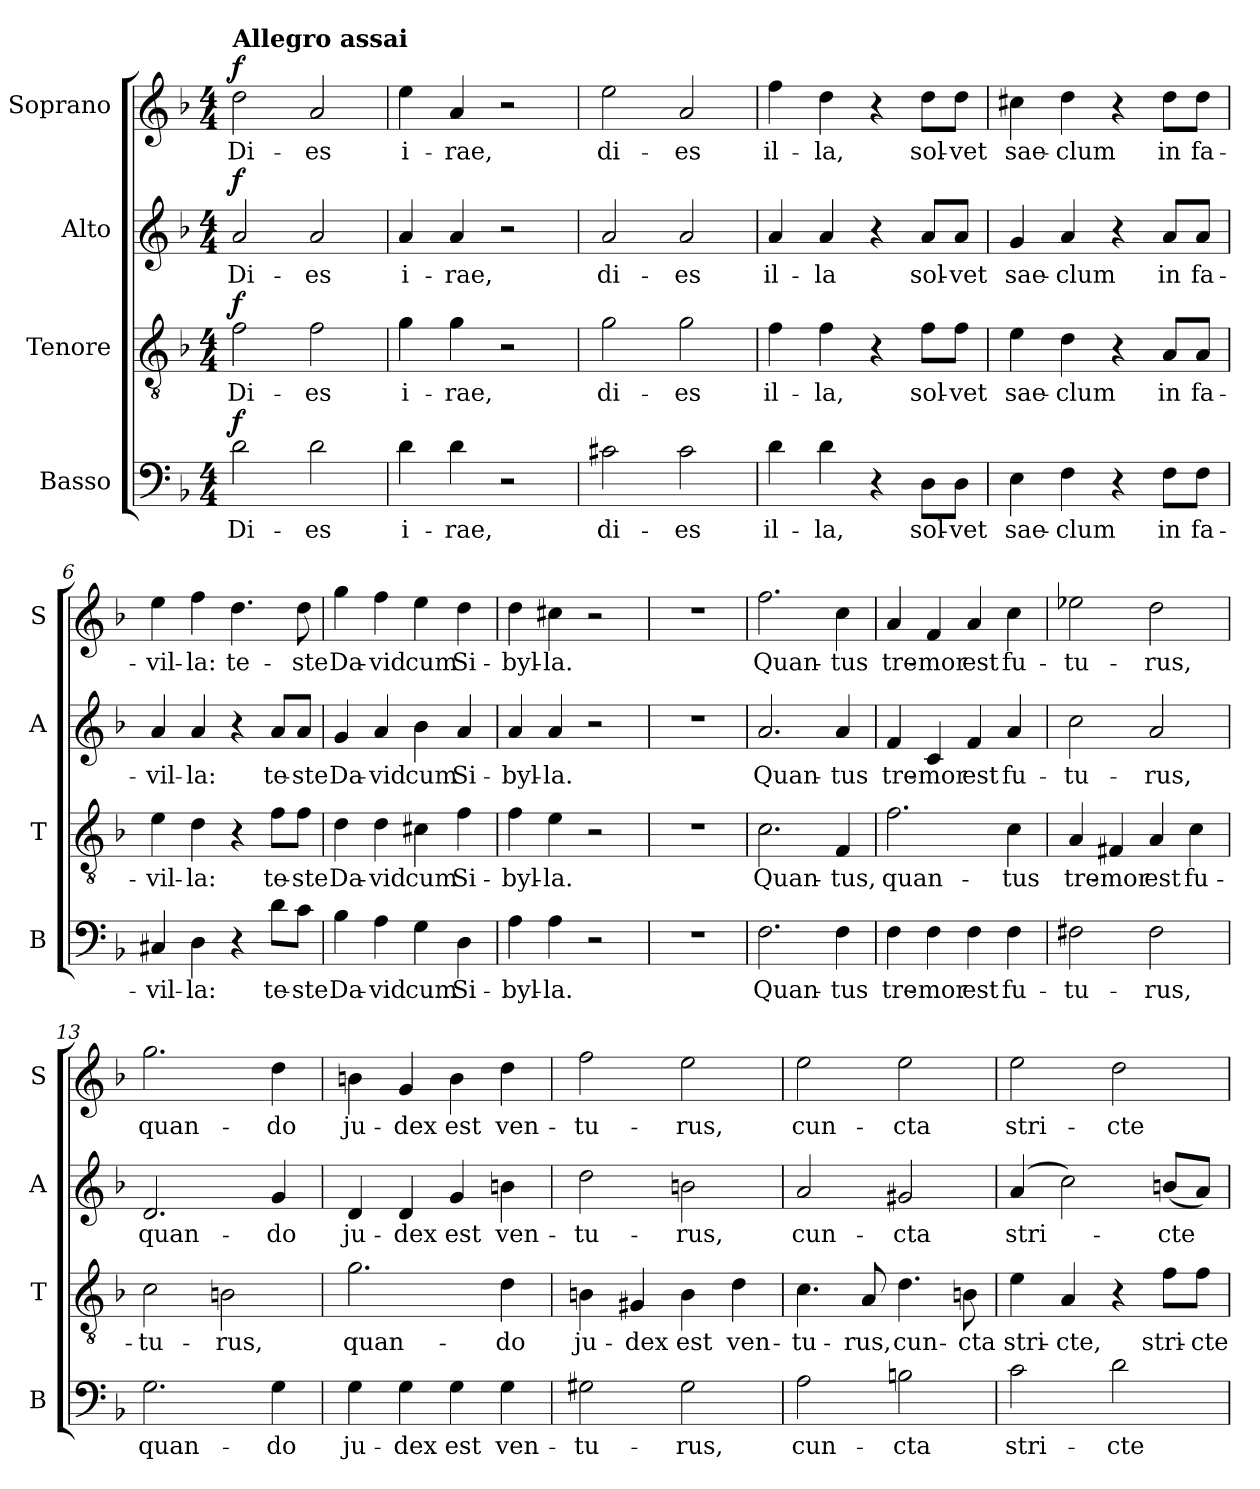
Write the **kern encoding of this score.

**kern	**text	**dynam	**kern	**text	**dynam	**kern	**text	**dynam	**kern	**text	**dynam
*part4	*part4	*part4	*part3	*part3	*part3	*part2	*part2	*part2	*part1	*part1	*part1
*staff4	*staff4	*staff4	*staff3	*staff3	*staff3	*staff2	*staff2	*staff2	*staff1	*staff1	*staff1
*I"Basso	*	*	*I"Tenore	*	*	*I"Alto	*	*	*I"Soprano	*	*
*I'B	*	*	*I'T	*	*	*I'A	*	*	*I'S	*	*
*clefF4	*	*	*clefGv2	*	*	*clefG2	*	*	*clefG2	*	*
*k[b-]	*	*	*k[b-]	*	*	*k[b-]	*	*	*k[b-]	*	*
*d:	*	*	*d:	*	*	*d:	*	*	*d:	*	*
*M4/4	*	*	*M4/4	*	*	*M4/4	*	*	*M4/4	*	*
=1	=1	=1	=1	=1	=1	=1	=1	=1	=1	=1	=1
!	!	!	!	!	!	!	!	!	!LO:TX:a:B:t=Allegro assai	!	!
!	!LO:LY:b	!LO:DY:a	!	!LO:LY:b	!LO:DY:a	!	!LO:LY:b	!LO:DY:a	!	!LO:LY:b	!LO:DY:a
2d\	Di-	f	2f\	Di-	f	2a/	Di-	f	2dd\	Di-	f
!	!LO:LY:b	!	!	!LO:LY:b	!	!	!LO:LY:b	!	!	!LO:LY:b	!
2d\	-es	.	2f\	-es	.	2a/	-es	.	2a/	-es	.
=2	=2	=2	=2	=2	=2	=2	=2	=2	=2	=2	=2
!	!LO:LY:b	!	!	!LO:LY:b	!	!	!LO:LY:b	!	!	!LO:LY:b	!
4d\	i-	.	4g\	i-	.	4a/	i-	.	4ee\	i-	.
!	!LO:LY:b	!	!	!LO:LY:b	!	!	!LO:LY:b	!	!	!LO:LY:b	!
4d\	-rae,	.	4g\	-rae,	.	4a/	-rae,	.	4a/	-rae,	.
2r	.	.	2r	.	.	2r	.	.	2r	.	.
=3	=3	=3	=3	=3	=3	=3	=3	=3	=3	=3	=3
!	!LO:LY:b	!	!	!LO:LY:b	!	!	!LO:LY:b	!	!	!LO:LY:b	!
2c#X\	di-	.	2g\	di-	.	2a/	di-	.	2ee\	di-	.
!	!LO:LY:b	!	!	!LO:LY:b	!	!	!LO:LY:b	!	!	!LO:LY:b	!
2c#\	-es	.	2g\	-es	.	2a/	-es	.	2a/	-es	.
=4	=4	=4	=4	=4	=4	=4	=4	=4	=4	=4	=4
!	!LO:LY:b	!	!	!LO:LY:b	!	!	!LO:LY:b	!	!	!LO:LY:b	!
4d\	il-	.	4f\	il-	.	4a/	il-	.	4ff\	il-	.
!	!LO:LY:b	!	!	!LO:LY:b	!	!	!LO:LY:b	!	!	!LO:LY:b	!
4d\	-la,	.	4f\	-la,	.	4a/	-la	.	4dd\	-la,	.
4r	.	.	4r	.	.	4r	.	.	4r	.	.
!	!LO:LY:b	!	!	!LO:LY:b	!	!	!LO:LY:b	!	!	!LO:LY:b	!
8D\L	sol-	.	8f\L	sol-	.	8a/L	sol-	.	8dd\L	sol-	.
!	!LO:LY:b	!	!	!LO:LY:b	!	!	!LO:LY:b	!	!	!LO:LY:b	!
8D\J	-vet	.	8f\J	-vet	.	8a/J	-vet	.	8dd\J	-vet	.
=5	=5	=5	=5	=5	=5	=5	=5	=5	=5	=5	=5
!	!LO:LY:b	!	!	!LO:LY:b	!	!	!LO:LY:b	!	!	!LO:LY:b	!
4E\	sae-	.	4e\	sae-	.	4g/	sae-	.	4cc#X\	sae-	.
!	!LO:LY:b	!	!	!LO:LY:b	!	!	!LO:LY:b	!	!	!LO:LY:b	!
4F\	-clum	.	4d\	-clum	.	4a/	-clum	.	4dd\	-clum	.
4r	.	.	4r	.	.	4r	.	.	4r	.	.
!	!LO:LY:b	!	!	!LO:LY:b	!	!	!LO:LY:b	!	!	!LO:LY:b	!
8F\L	in	.	8A/L	in	.	8a/L	in	.	8dd\L	in	.
!	!LO:LY:b	!	!	!LO:LY:b	!	!	!LO:LY:b	!	!	!LO:LY:b	!
8F\J	fa-	.	8A/J	fa-	.	8a/J	fa-	.	8dd\J	fa-	.
=6	=6	=6	=6	=6	=6	=6	=6	=6	=6	=6	=6
!	!LO:LY:b	!	!	!LO:LY:b	!	!	!LO:LY:b	!	!	!LO:LY:b	!
4C#X/	-vil-	.	4e\	-vil-	.	4a/	-vil-	.	4ee\	-vil-	.
!	!LO:LY:b	!	!	!LO:LY:b	!	!	!LO:LY:b	!	!	!LO:LY:b	!
4D\	-la:	.	4d\	-la:	.	4a/	-la:	.	4ff\	-la:	.
!	!	!	!	!	!	!	!	!	!	!LO:LY:b	!
4r	.	.	4r	.	.	4r	.	.	4.dd\	te-	.
!	!LO:LY:b	!	!	!LO:LY:b	!	!	!LO:LY:b	!	!	!	!
8d\L	te-	.	8f\L	te-	.	8a/L	te-	.	.	.	.
!	!LO:LY:b	!	!	!LO:LY:b	!	!	!LO:LY:b	!	!	!LO:LY:b	!
8c\J	-ste	.	8f\J	-ste	.	8a/J	-ste	.	8dd\	-ste	.
!!LO:LB:g=z
=7	=7	=7	=7	=7	=7	=7	=7	=7	=7	=7	=7
!	!LO:LY:b	!	!	!LO:LY:b	!	!	!LO:LY:b	!	!	!LO:LY:b	!
4B-\	Da-	.	4d\	Da-	.	4g/	Da-	.	4gg\	Da-	.
!	!LO:LY:b	!	!	!LO:LY:b	!	!	!LO:LY:b	!	!	!LO:LY:b	!
4A\	-vid	.	4d\	-vid	.	4a/	-vid	.	4ff\	-vid	.
!	!LO:LY:b	!	!	!LO:LY:b	!	!	!LO:LY:b	!	!	!LO:LY:b	!
4G\	cum	.	4c#X\	cum	.	4b-\	cum	.	4ee\	cum	.
!	!LO:LY:b	!	!	!LO:LY:b	!	!	!LO:LY:b	!	!	!LO:LY:b	!
4D\	Si-	.	4f\	Si-	.	4a/	Si-	.	4dd\	Si-	.
=8	=8	=8	=8	=8	=8	=8	=8	=8	=8	=8	=8
!	!LO:LY:b	!	!	!LO:LY:b	!	!	!LO:LY:b	!	!	!LO:LY:b	!
4A\	-byl-	.	4f\	-byl-	.	4a/	-byl-	.	4dd\	-byl-	.
!	!LO:LY:b	!	!	!LO:LY:b	!	!	!LO:LY:b	!	!	!LO:LY:b	!
4A\	-la.	.	4e\	-la.	.	4a/	-la.	.	4cc#X\	-la.	.
2r	.	.	2r	.	.	2r	.	.	2r	.	.
=9	=9	=9	=9	=9	=9	=9	=9	=9	=9	=9	=9
1r	.	.	1r	.	.	1r	.	.	1r	.	.
=10	=10	=10	=10	=10	=10	=10	=10	=10	=10	=10	=10
!	!LO:LY:b	!	!	!LO:LY:b	!	!	!LO:LY:b	!	!	!LO:LY:b	!
2.F\	Quan-	.	2.c\	Quan-	.	2.a/	Quan-	.	2.ff\	Quan-	.
!	!LO:LY:b	!	!	!LO:LY:b	!	!	!LO:LY:b	!	!	!LO:LY:b	!
4F\	-tus	.	4F/	-tus,	.	4a/	-tus	.	4cc\	-tus	.
=11	=11	=11	=11	=11	=11	=11	=11	=11	=11	=11	=11
!	!LO:LY:b	!	!	!LO:LY:b	!	!	!LO:LY:b	!	!	!LO:LY:b	!
4F\	tre-	.	2.f\	quan-	.	4f/	tre-	.	4a/	tre-	.
!	!LO:LY:b	!	!	!	!	!	!LO:LY:b	!	!	!LO:LY:b	!
4F\	-mor	.	.	.	.	4c/	-mor	.	4f/	-mor	.
!	!LO:LY:b	!	!	!	!	!	!LO:LY:b	!	!	!LO:LY:b	!
4F\	est	.	.	.	.	4f/	est	.	4a/	est	.
!	!LO:LY:b	!	!	!LO:LY:b	!	!	!LO:LY:b	!	!	!LO:LY:b	!
4F\	fu-	.	4c\	-tus	.	4a/	fu-	.	4cc\	fu-	.
=12	=12	=12	=12	=12	=12	=12	=12	=12	=12	=12	=12
!	!LO:LY:b	!	!	!LO:LY:b	!	!	!LO:LY:b	!	!	!LO:LY:b	!
2F#X\	-tu-	.	4A/	tre-	.	2cc\	-tu-	.	2ee-X\	-tu-	.
!	!	!	!	!LO:LY:b	!	!	!	!	!	!	!
.	.	.	4F#X/	-mor	.	.	.	.	.	.	.
!	!LO:LY:b	!	!	!LO:LY:b	!	!	!LO:LY:b	!	!	!LO:LY:b	!
2F#\	-rus,	.	4A/	est	.	2a/	-rus,	.	2dd\	-rus,	.
!	!	!	!	!LO:LY:b	!	!	!	!	!	!	!
.	.	.	4c\	fu-	.	.	.	.	.	.	.
!!LO:LB:g=z
=13	=13	=13	=13	=13	=13	=13	=13	=13	=13	=13	=13
!	!LO:LY:b	!	!	!LO:LY:b	!	!	!LO:LY:b	!	!	!LO:LY:b	!
2.G\	quan-	.	2c\	-tu-	.	2.d/	quan-	.	2.gg\	quan-	.
!	!	!	!	!LO:LY:b	!	!	!	!	!	!	!
.	.	.	2Bn\	-rus,	.	.	.	.	.	.	.
!	!LO:LY:b	!	!	!	!	!	!LO:LY:b	!	!	!LO:LY:b	!
4G\	-do	.	.	.	.	4g/	-do	.	4dd\	-do	.
=14	=14	=14	=14	=14	=14	=14	=14	=14	=14	=14	=14
!	!LO:LY:b	!	!	!LO:LY:b	!	!	!LO:LY:b	!	!	!LO:LY:b	!
4G\	ju-	.	2.g\	quan-	.	4d/	ju-	.	4bn\	ju-	.
!	!LO:LY:b	!	!	!	!	!	!LO:LY:b	!	!	!LO:LY:b	!
4G\	-dex	.	.	.	.	4d/	-dex	.	4g/	-dex	.
!	!LO:LY:b	!	!	!	!	!	!LO:LY:b	!	!	!LO:LY:b	!
4G\	est	.	.	.	.	4g/	est	.	4b\	est	.
!	!LO:LY:b	!	!	!LO:LY:b	!	!	!LO:LY:b	!	!	!LO:LY:b	!
4G\	ven-	.	4d\	-do	.	4bn\	ven-	.	4dd\	ven-	.
=15	=15	=15	=15	=15	=15	=15	=15	=15	=15	=15	=15
!	!LO:LY:b	!	!	!LO:LY:b	!	!	!LO:LY:b	!	!	!LO:LY:b	!
2G#X\	-tu-	.	4Bn\	ju-	.	2dd\	-tu-	.	2ff\	-tu-	.
!	!	!	!	!LO:LY:b	!	!	!	!	!	!	!
.	.	.	4G#X/	-dex	.	.	.	.	.	.	.
!	!LO:LY:b	!	!	!LO:LY:b	!	!	!LO:LY:b	!	!	!LO:LY:b	!
2G#\	-rus,	.	4B\	est	.	2bn\	-rus,	.	2ee\	-rus,	.
!	!	!	!	!LO:LY:b	!	!	!	!	!	!	!
.	.	.	4d\	ven-	.	.	.	.	.	.	.
=16	=16	=16	=16	=16	=16	=16	=16	=16	=16	=16	=16
!	!LO:LY:b	!	!	!LO:LY:b	!	!	!LO:LY:b	!	!	!LO:LY:b	!
2A\	cun-	.	4.c\	-tu-	.	2a/	cun-	.	2ee\	cun-	.
!	!	!	!	!LO:LY:b	!	!	!	!	!	!	!
.	.	.	8A/	-rus,	.	.	.	.	.	.	.
!	!LO:LY:b	!	!	!LO:LY:b	!	!	!LO:LY:b	!	!	!LO:LY:b	!
2Bn\	-cta	.	4.d\	cun-	.	2g#X/	-cta	.	2ee\	-cta	.
!	!	!	!	!LO:LY:b	!	!	!	!	!	!	!
.	.	.	8Bn\	-cta	.	.	.	.	.	.	.
=17	=17	=17	=17	=17	=17	=17	=17	=17	=17	=17	=17
!	!LO:LY:b	!	!	!LO:LY:b	!	!	!LO:LY:b	!	!	!LO:LY:b	!
2c\	stri-	.	4e\	stri-	.	(>4a/	stri-	.	2ee\	stri-	.
!	!	!	!	!LO:LY:b	!	!	!	!	!	!	!
.	.	.	4A/	-cte,	.	2cc\)	.	.	.	.	.
!	!LO:LY:b	!	!	!	!	!	!	!	!	!LO:LY:b	!
2d\	-cte	.	4r	.	.	.	.	.	2dd\	-cte	.
!	!	!	!	!LO:LY:b	!	!	!LO:LY:b	!	!	!	!
.	.	.	8f\L	stri-	.	(<8bn/L	-cte	.	.	.	.
!	!	!	!	!LO:LY:b	!	!	!	!	!	!	!
.	.	.	8f\J	-cte	.	8a/J)	.	.	.	.	.
=	=	=	=	=	=	=	=	=	=	=	=
*-	*-	*-	*-	*-	*-	*-	*-	*-	*-	*-	*-
